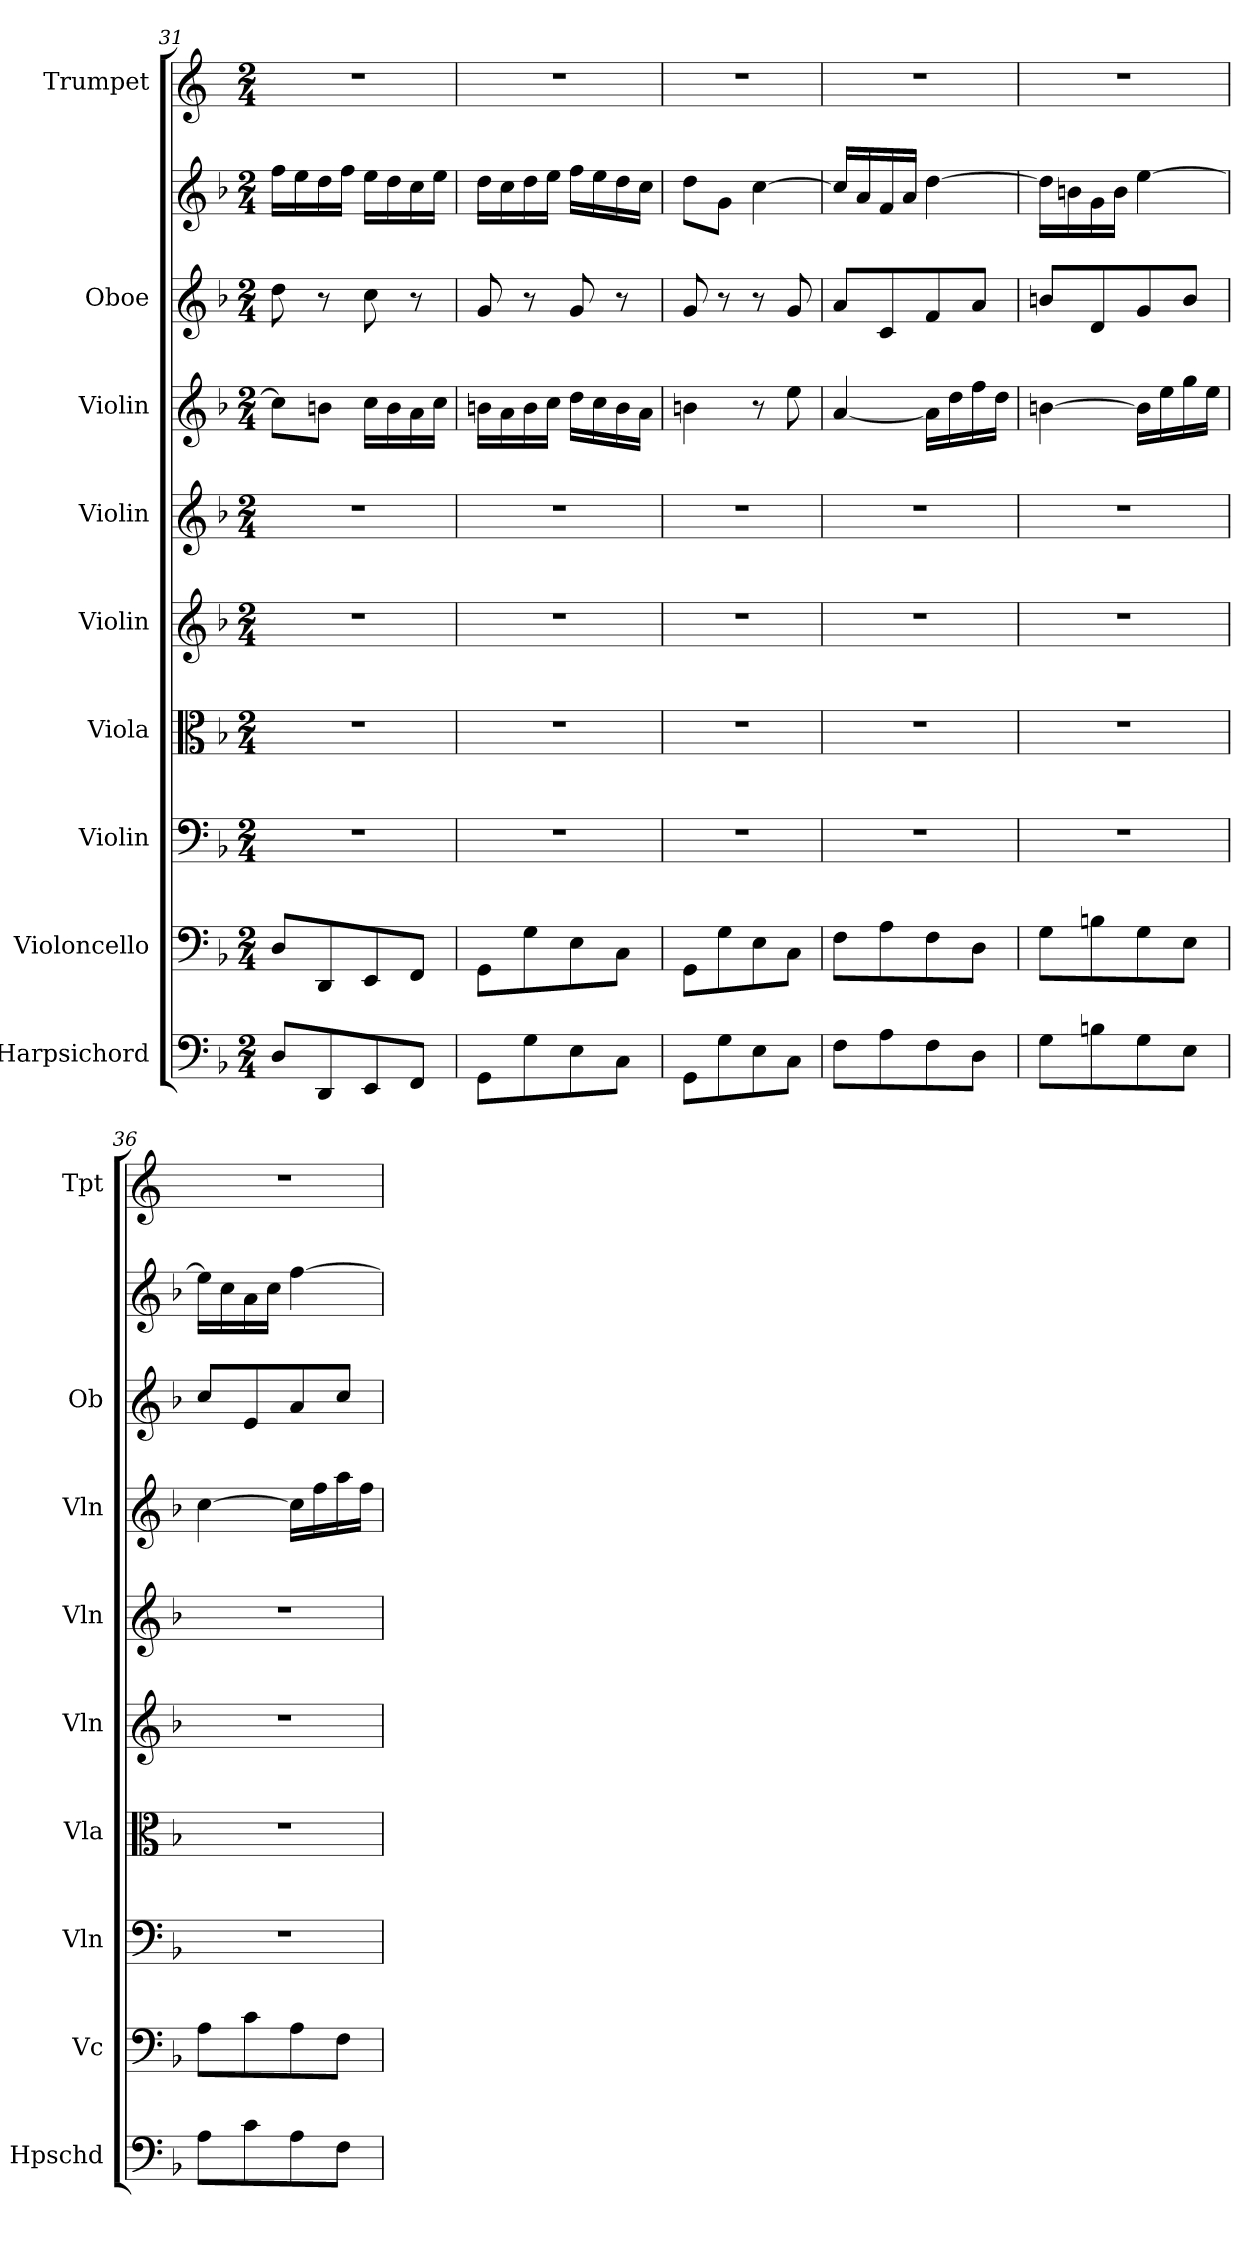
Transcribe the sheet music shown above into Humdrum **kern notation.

**kern	**kern	**kern	**kern	**kern	**kern	**kern	**kern	**kern	**kern
*part10	*part9	*part8	*part7	*part6	*part5	*part4	*part3	*part2	*part1
*staff10	*staff9	*staff8	*staff7	*staff6	*staff5	*staff4	*staff3	*staff2	*staff1
*I"Harpsichord	*I"Violoncello	*I"Violin	*I"Viola	*I"Violin	*I"Violin	*I"Violin	*I"Oboe	*	*I"Trumpet
*I'Hpschd	*I'Vc	*I'Vln	*I'Vla	*I'Vln	*I'Vln	*I'Vln	*I'Ob	*	*I'Tpt
*clefF4	*clefF4	*clefF4	*clefC3	*clefG2	*clefG2	*clefG2	*clefG2	*clefG2	*clefG2
*	*	*	*	*	*	*	*	*	*ITrd1c2
*k[b-]	*k[b-]	*k[b-]	*k[b-]	*k[b-]	*k[b-]	*k[b-]	*k[b-]	*k[b-]	*k[b-e-]
*F:	*F:	*F:	*F:	*F:	*F:	*F:	*F:	*F:	*B-:
*M2/4	*M2/4	*M2/4	*M2/4	*M2/4	*M2/4	*M2/4	*M2/4	*M2/4	*M2/4
=31	=31	=31	=31	=31	=31	=31	=31	=31	=31
8D/L	8D/L	2r	2r	2r	2r	8cc\L]	8dd\	16ff\LL	2r
.	.	.	.	.	.	.	.	16ee\	.
8DD/	8DD/	.	.	.	.	8bn\J	8r	16dd\	.
.	.	.	.	.	.	.	.	16ff\JJ	.
8EE/	8EE/	.	.	.	.	16cc\LL	8cc\	16ee\LL	.
.	.	.	.	.	.	16b\	.	16dd\	.
8FF/J	8FF/J	.	.	.	.	16a\	8r	16cc\	.
.	.	.	.	.	.	16cc\JJ	.	16ee\JJ	.
=32	=32	=32	=32	=32	=32	=32	=32	=32	=32
8GG\L	8GG\L	2r	2r	2r	2r	16bn\LL	8g/	16dd\LL	2r
.	.	.	.	.	.	16a\	.	16cc\	.
8G\	8G\	.	.	.	.	16b\	8r	16dd\	.
.	.	.	.	.	.	16cc\JJ	.	16ee\JJ	.
8E\	8E\	.	.	.	.	16dd\LL	8g/	16ff\LL	.
.	.	.	.	.	.	16cc\	.	16ee\	.
8C\J	8C\J	.	.	.	.	16b\	8r	16dd\	.
.	.	.	.	.	.	16a\JJ	.	16cc\JJ	.
=33	=33	=33	=33	=33	=33	=33	=33	=33	=33
8GG\L	8GG\L	2r	2r	2r	2r	4bn\	8g/	8dd\L	2r
8G\	8G\	.	.	.	.	.	8r	8g\J	.
8E\	8E\	.	.	.	.	8r	8r	[4cc\	.
8C\J	8C\J	.	.	.	.	8ee\	8g/	.	.
=34	=34	=34	=34	=34	=34	=34	=34	=34	=34
8F\L	8F\L	2r	2r	2r	2r	[4a/	8a/L	16cc/LL]	2r
.	.	.	.	.	.	.	.	16a/	.
8A\	8A\	.	.	.	.	.	8c/	16f/	.
.	.	.	.	.	.	.	.	16a/JJ	.
8F\	8F\	.	.	.	.	16a\LL]	8f/	[4dd\	.
.	.	.	.	.	.	16dd\	.	.	.
8D\J	8D\J	.	.	.	.	16ff\	8a/J	.	.
.	.	.	.	.	.	16dd\JJ	.	.	.
=35	=35	=35	=35	=35	=35	=35	=35	=35	=35
8G\L	8G\L	2r	2r	2r	2r	[4bn\	8bn/L	16dd\LL]	2r
.	.	.	.	.	.	.	.	16bn\	.
8Bn\	8Bn\	.	.	.	.	.	8d/	16g\	.
.	.	.	.	.	.	.	.	16b\JJ	.
8G\	8G\	.	.	.	.	16b\LL]	8g/	[4ee\	.
.	.	.	.	.	.	16ee\	.	.	.
8E\J	8E\J	.	.	.	.	16gg\	8b/J	.	.
.	.	.	.	.	.	16ee\JJ	.	.	.
=36	=36	=36	=36	=36	=36	=36	=36	=36	=36
8A\L	8A\L	2r	2r	2r	2r	[4cc\	8cc/L	16ee\LL]	2r
.	.	.	.	.	.	.	.	16cc\	.
8c\	8c\	.	.	.	.	.	8e/	16a\	.
.	.	.	.	.	.	.	.	16cc\JJ	.
8A\	8A\	.	.	.	.	16cc\LL]	8a/	[4ff\	.
.	.	.	.	.	.	16ff\	.	.	.
8F\J	8F\J	.	.	.	.	16aa\	8cc/J	.	.
.	.	.	.	.	.	16ff\JJ	.	.	.
=	=	=	=	=	=	=	=	=	=
*-	*-	*-	*-	*-	*-	*-	*-	*-	*-
